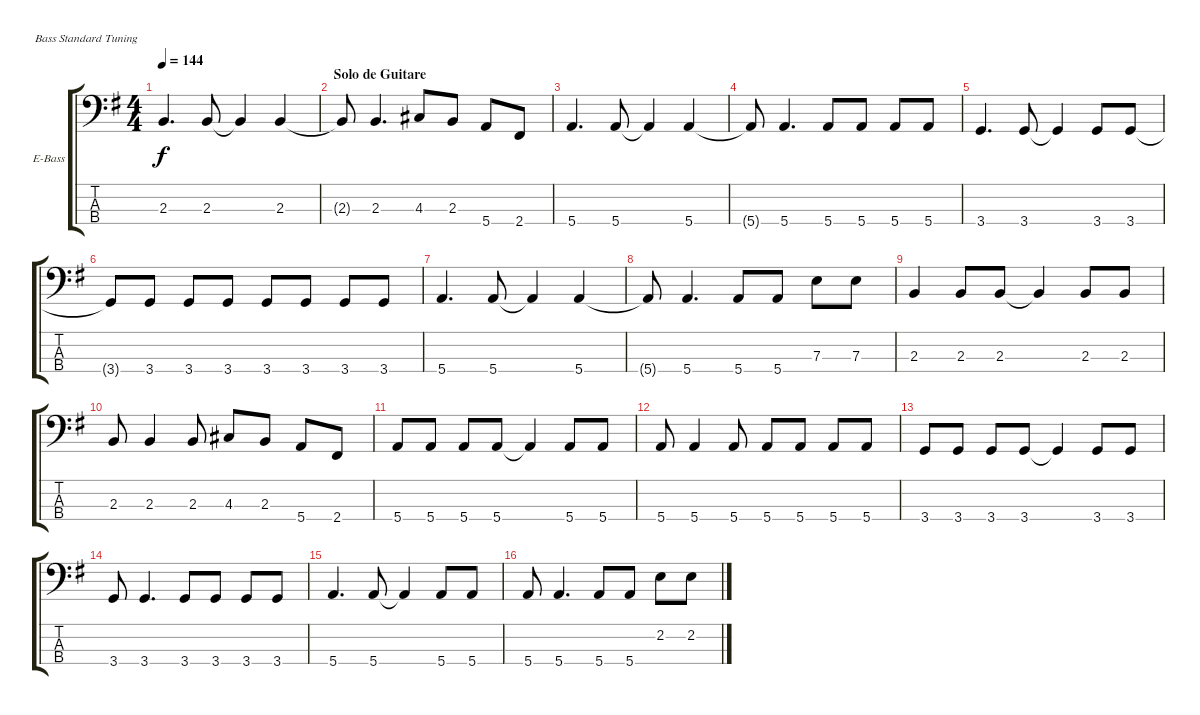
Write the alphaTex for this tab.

\bracketExtendMode groupsimilarinstruments
\firstSystemTrackNameOrientation horizontal
\otherSystemsTrackNameOrientation horizontal
\track ("Basse" "E-Bass") {instrument electricbassfinger}
\staff {score tabs}
\tuning (G2 D2 A1 E1)
\ts (4 4)
\tempo 144
\clef f4
\ks g
2.3.4{d dy f} 2.3.8 2.3{t}.4 2.3.4 |
\section ("" "Solo de Guitare")
2.3{t}.8 2.3.4{d} 4.3.8 2.3.8 5.4.8 2.4.8 |
5.4.4{d} 5.4.8 5.4{t}.4 5.4.4 |
5.4{t}.8 5.4.4{d} 5.4.8 5.4.8 5.4.8 5.4.8 |
3.4.4{d} 3.4.8 3.4{t}.4 3.4.8 3.4.8 |
3.4{t}.8 3.4.8 3.4.8 3.4.8 3.4.8 3.4.8 3.4.8 3.4.8 |
5.4.4{d} 5.4.8 5.4{t}.4 5.4.4 |
5.4{t}.8 5.4.4{d} 5.4.8 5.4.8 7.3.8 7.3.8 |
2.3.4 2.3.8 2.3.8 2.3{t}.4 2.3.8 2.3.8 |
2.3.8 2.3.4 2.3.8 4.3.8 2.3.8 5.4.8 2.4.8 |
5.4.8 5.4.8 5.4.8 5.4.8 5.4{t}.4 5.4.8 5.4.8 |
5.4.8 5.4.4 5.4.8 5.4.8 5.4.8 5.4.8 5.4.8 |
3.4.8 3.4.8 3.4.8 3.4.8 3.4{t}.4 3.4.8 3.4.8 |
3.4.8 3.4.4{d} 3.4.8 3.4.8 3.4.8 3.4.8 |
5.4.4{d} 5.4.8 5.4{t}.4 5.4.8 5.4.8 |
5.4.8 5.4.4{d} 5.4.8 5.4.8 2.2.8 2.2.8
